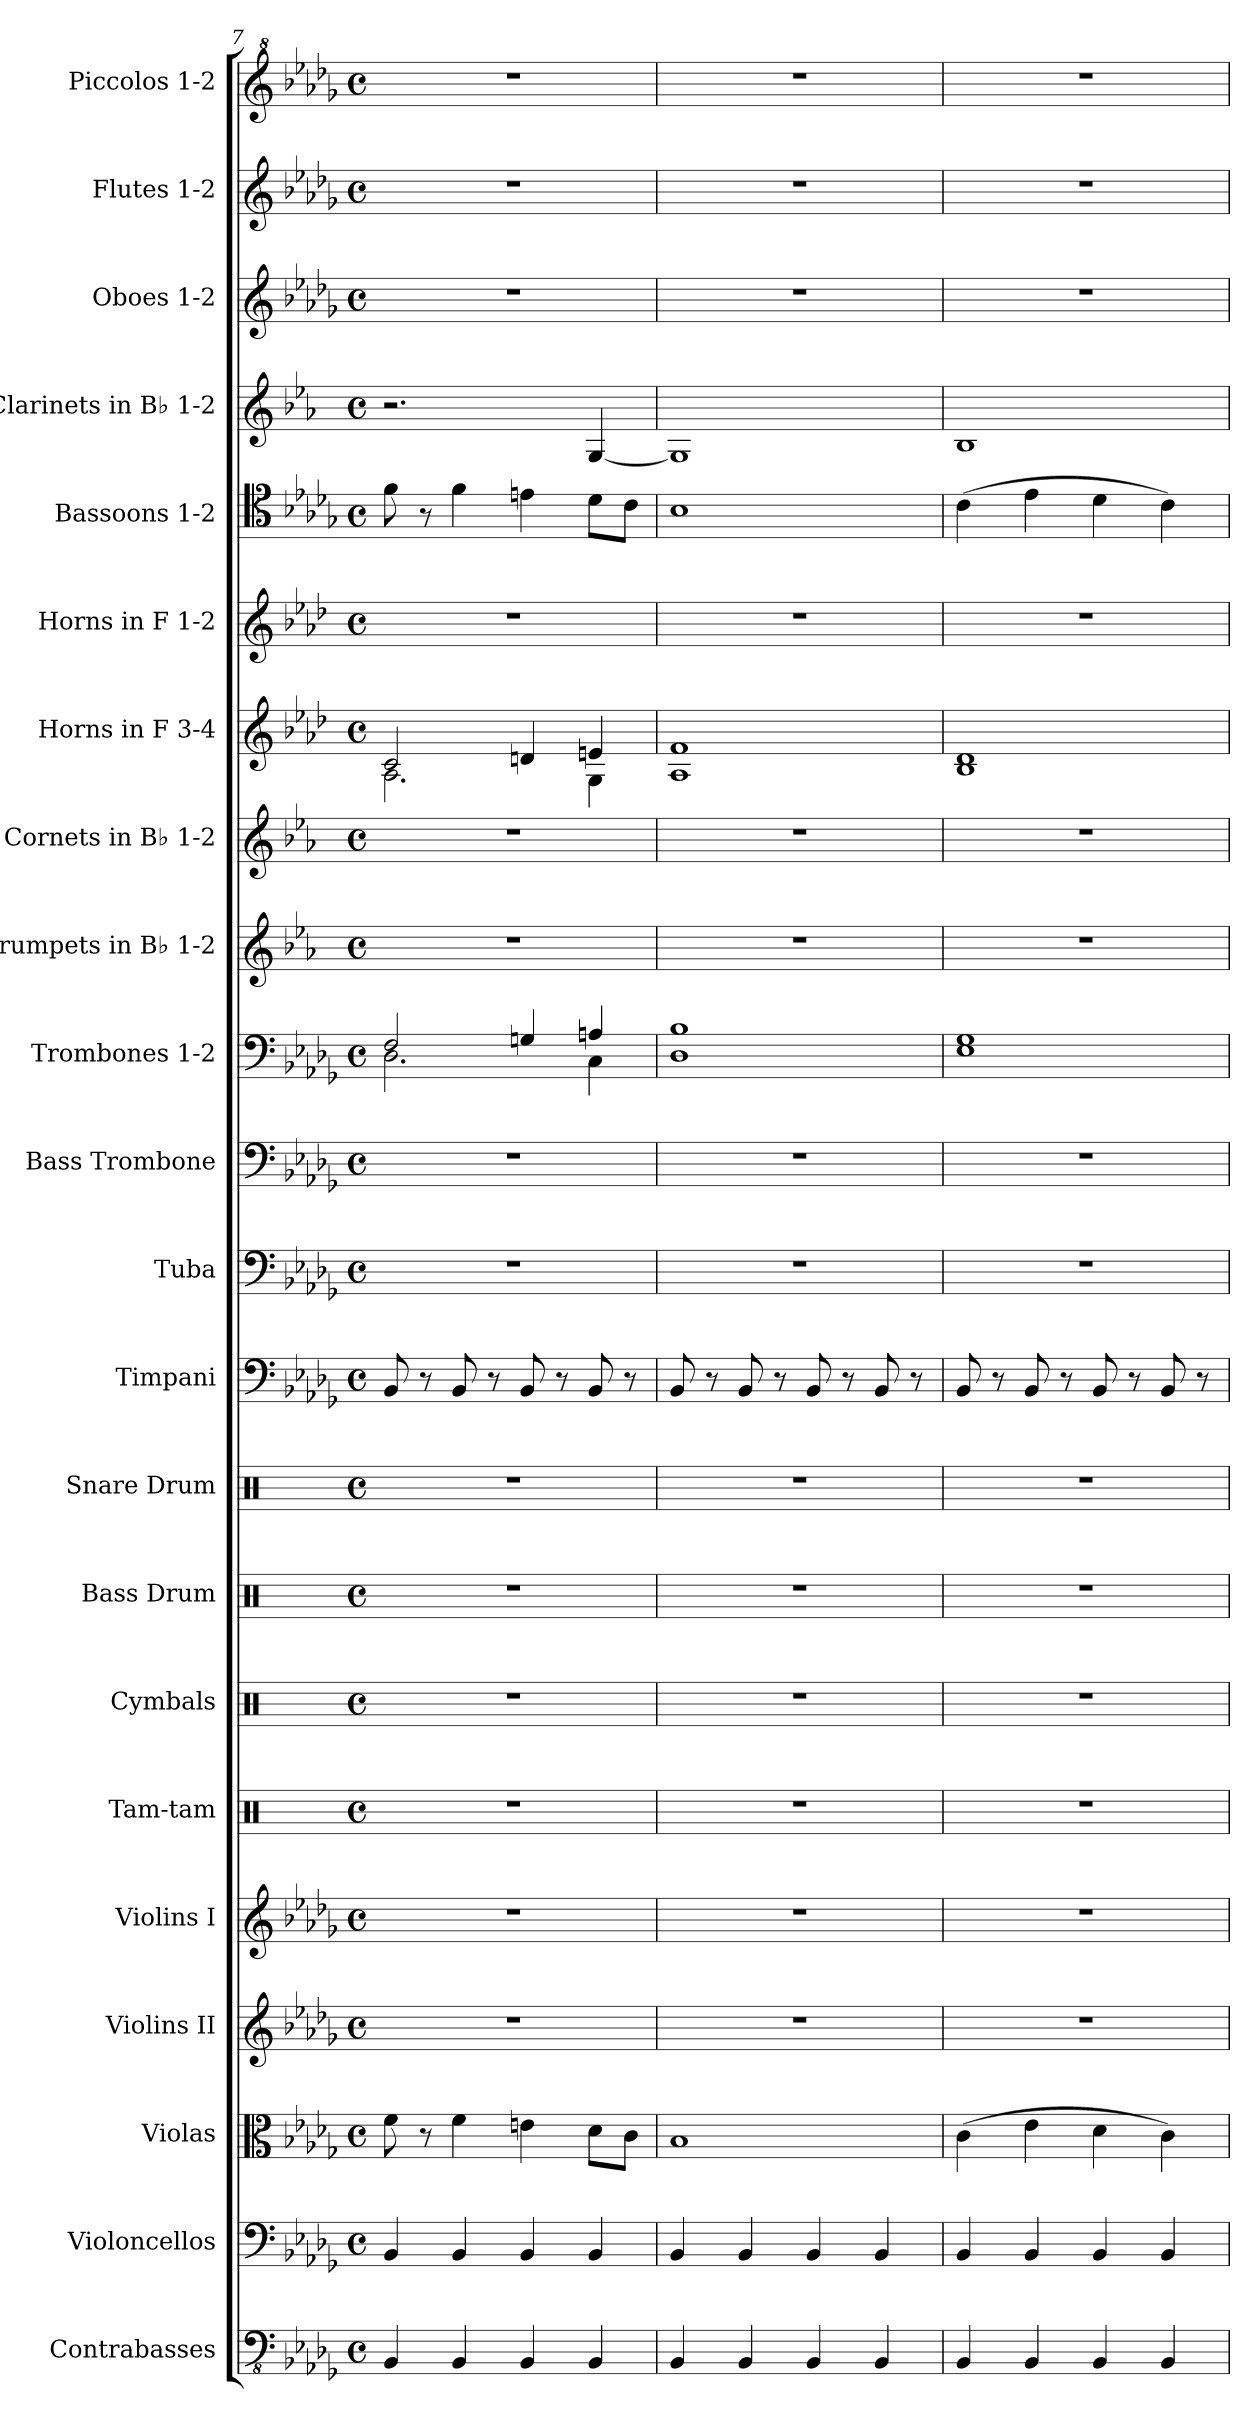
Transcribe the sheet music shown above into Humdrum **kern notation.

**kern	**kern	**kern	**kern	**kern	**kern	**kern	**kern	**kern	**kern	**kern	**kern	**kern	**kern	**kern	**kern	**kern	**kern	**kern	**kern	**kern	**kern
*part22	*part21	*part20	*part19	*part18	*part17	*part16	*part15	*part14	*part13	*part12	*part11	*part10	*part9	*part8	*part7	*part6	*part5	*part4	*part3	*part2	*part1
*staff22	*staff21	*staff20	*staff19	*staff18	*staff17	*staff16	*staff15	*staff14	*staff13	*staff12	*staff11	*staff10	*staff9	*staff8	*staff7	*staff6	*staff5	*staff4	*staff3	*staff2	*staff1
*I"Contrabasses	*I"Violoncellos	*I"Violas	*I"Violins II	*I"Violins I	*I"Tam-tam	*I"Cymbals	*I"Bass Drum	*I"Snare Drum	*I"Timpani	*I"Tuba	*I"Bass Trombone	*I"Trombones 1-2	*I"Trumpets in B♭ 1-2	*I"Cornets in B♭ 1-2	*I"Horns in F 3-4	*I"Horns in F 1-2	*I"Bassoons 1-2	*I"Clarinets in B♭ 1-2	*I"Oboes 1-2	*I"Flutes 1-2	*I"Piccolos 1-2
*I'Cbs.	*I'Vcs.	*I'Vlas.	*I'Vlns. II	*I'Vlns. I	*I'Tam-tam	*I'Cym.	*I'B. Dr.	*I'Sn. Dr.	*I'Timp.	*I'Tba.	*I'B. Tbn.	*	*	*	*	*	*I'Bsn. 1-2	*	*I'Ob. 1-2	*I'Fl. 1-2	*I'Picc. 1-2
*clefFv4	*clefF4	*clefC3	*clefG2	*clefG2	*clefX	*clefX	*clefX	*clefX	*clefF4	*clefF4	*clefF4	*clefF4	*clefG2	*clefG2	*clefG2	*clefG2	*clefC4	*clefG2	*clefG2	*clefG2	*clefG^2
*	*	*	*	*	*	*	*	*	*	*	*	*	*ITrd1c2	*ITrd1c2	*ITrd4c7	*ITrd4c7	*	*ITrd1c2	*	*	*ITrd-7c-12
*k[b-e-a-d-g-]	*k[b-e-a-d-g-]	*k[b-e-a-d-g-]	*k[b-e-a-d-g-]	*k[b-e-a-d-g-]	*k[]	*k[]	*k[]	*k[]	*k[b-e-a-d-g-]	*k[b-e-a-d-g-]	*k[b-e-a-d-g-]	*k[b-e-a-d-g-]	*k[b-e-a-d-g-]	*k[b-e-a-d-g-]	*k[b-e-a-d-g-]	*k[b-e-a-d-g-]	*k[b-e-a-d-g-]	*k[b-e-a-d-g-]	*k[b-e-a-d-g-]	*k[b-e-a-d-g-]	*k[b-e-a-d-g-]
*M4/4	*M4/4	*M4/4	*M4/4	*M4/4	*M4/4	*M4/4	*M4/4	*M4/4	*M4/4	*M4/4	*M4/4	*M4/4	*M4/4	*M4/4	*M4/4	*M4/4	*M4/4	*M4/4	*M4/4	*M4/4	*M4/4
*met(c)	*met(c)	*met(c)	*met(c)	*met(c)	*met(c)	*met(c)	*met(c)	*met(c)	*met(c)	*met(c)	*met(c)	*met(c)	*met(c)	*met(c)	*met(c)	*met(c)	*met(c)	*met(c)	*met(c)	*met(c)	*met(c)
=7	=7	=7	=7	=7	=7	=7	=7	=7	=7	=7	=7	=7	=7	=7	=7	=7	=7	=7	=7	=7	=7
*	*	*	*	*	*	*	*	*	*	*	*	*^	*	*	*^	*	*	*	*	*	*
4BBB-/	4BB-/	8f\	1r	1r	1r	1r	1r	1r	8BB-/	1r	1r	2F/	2.D-\	1r	1r	2F/	2.D-\	1r	8f\	2.r	1r	1r	1r
.	.	8r	.	.	.	.	.	.	8r	.	.	.	.	.	.	.	.	.	8r	.	.	.	.
4BBB-/	4BB-/	4f\	.	.	.	.	.	.	8BB-/	.	.	.	.	.	.	.	.	.	4f\	.	.	.	.
.	.	.	.	.	.	.	.	.	8r	.	.	.	.	.	.	.	.	.	.	.	.	.	.
4BBB-/	4BB-/	4en\	.	.	.	.	.	.	8BB-/	.	.	4Gn/	.	.	.	4Gn/	.	.	4en\	.	.	.	.
.	.	.	.	.	.	.	.	.	8r	.	.	.	.	.	.	.	.	.	.	.	.	.	.
4BBB-/	4BB-/	8d-\L	.	.	.	.	.	.	8BB-/	.	.	4An/	4C\	.	.	4An/	4C\	.	8d-\L	[4F/	.	.	.
.	.	8c\J	.	.	.	.	.	.	8r	.	.	.	.	.	.	.	.	.	8c\J	.	.	.	.
*	*	*	*	*	*	*	*	*	*	*	*	*v	*v	*	*	*v	*v	*	*	*	*	*	*
!!LO:PB:g=z
=8	=8	=8	=8	=8	=8	=8	=8	=8	=8	=8	=8	=8	=8	=8	=8	=8	=8	=8	=8	=8	=8
4BBB-/	4BB-/	1B-	1r	1r	1r	1r	1r	1r	8BB-/	1r	1r	1D- 1B-	1r	1r	1D- 1B-	1r	1B-	1F]	1r	1r	1r
.	.	.	.	.	.	.	.	.	8r	.	.	.	.	.	.	.	.	.	.	.	.
4BBB-/	4BB-/	.	.	.	.	.	.	.	8BB-/	.	.	.	.	.	.	.	.	.	.	.	.
.	.	.	.	.	.	.	.	.	8r	.	.	.	.	.	.	.	.	.	.	.	.
4BBB-/	4BB-/	.	.	.	.	.	.	.	8BB-/	.	.	.	.	.	.	.	.	.	.	.	.
.	.	.	.	.	.	.	.	.	8r	.	.	.	.	.	.	.	.	.	.	.	.
4BBB-/	4BB-/	.	.	.	.	.	.	.	8BB-/	.	.	.	.	.	.	.	.	.	.	.	.
.	.	.	.	.	.	.	.	.	8r	.	.	.	.	.	.	.	.	.	.	.	.
=9	=9	=9	=9	=9	=9	=9	=9	=9	=9	=9	=9	=9	=9	=9	=9	=9	=9	=9	=9	=9	=9
4BBB-/	4BB-/	(4c\	1r	1r	1r	1r	1r	1r	8BB-/	1r	1r	1E- 1G-	1r	1r	1E- 1G-	1r	(4c\	1A-	1r	1r	1r
.	.	.	.	.	.	.	.	.	8r	.	.	.	.	.	.	.	.	.	.	.	.
4BBB-/	4BB-/	4e-\	.	.	.	.	.	.	8BB-/	.	.	.	.	.	.	.	4e-\	.	.	.	.
.	.	.	.	.	.	.	.	.	8r	.	.	.	.	.	.	.	.	.	.	.	.
4BBB-/	4BB-/	4d-\	.	.	.	.	.	.	8BB-/	.	.	.	.	.	.	.	4d-\	.	.	.	.
.	.	.	.	.	.	.	.	.	8r	.	.	.	.	.	.	.	.	.	.	.	.
4BBB-/	4BB-/	4c\)	.	.	.	.	.	.	8BB-/	.	.	.	.	.	.	.	4c\)	.	.	.	.
.	.	.	.	.	.	.	.	.	8r	.	.	.	.	.	.	.	.	.	.	.	.
=	=	=	=	=	=	=	=	=	=	=	=	=	=	=	=	=	=	=	=	=	=
*-	*-	*-	*-	*-	*-	*-	*-	*-	*-	*-	*-	*-	*-	*-	*-	*-	*-	*-	*-	*-	*-
